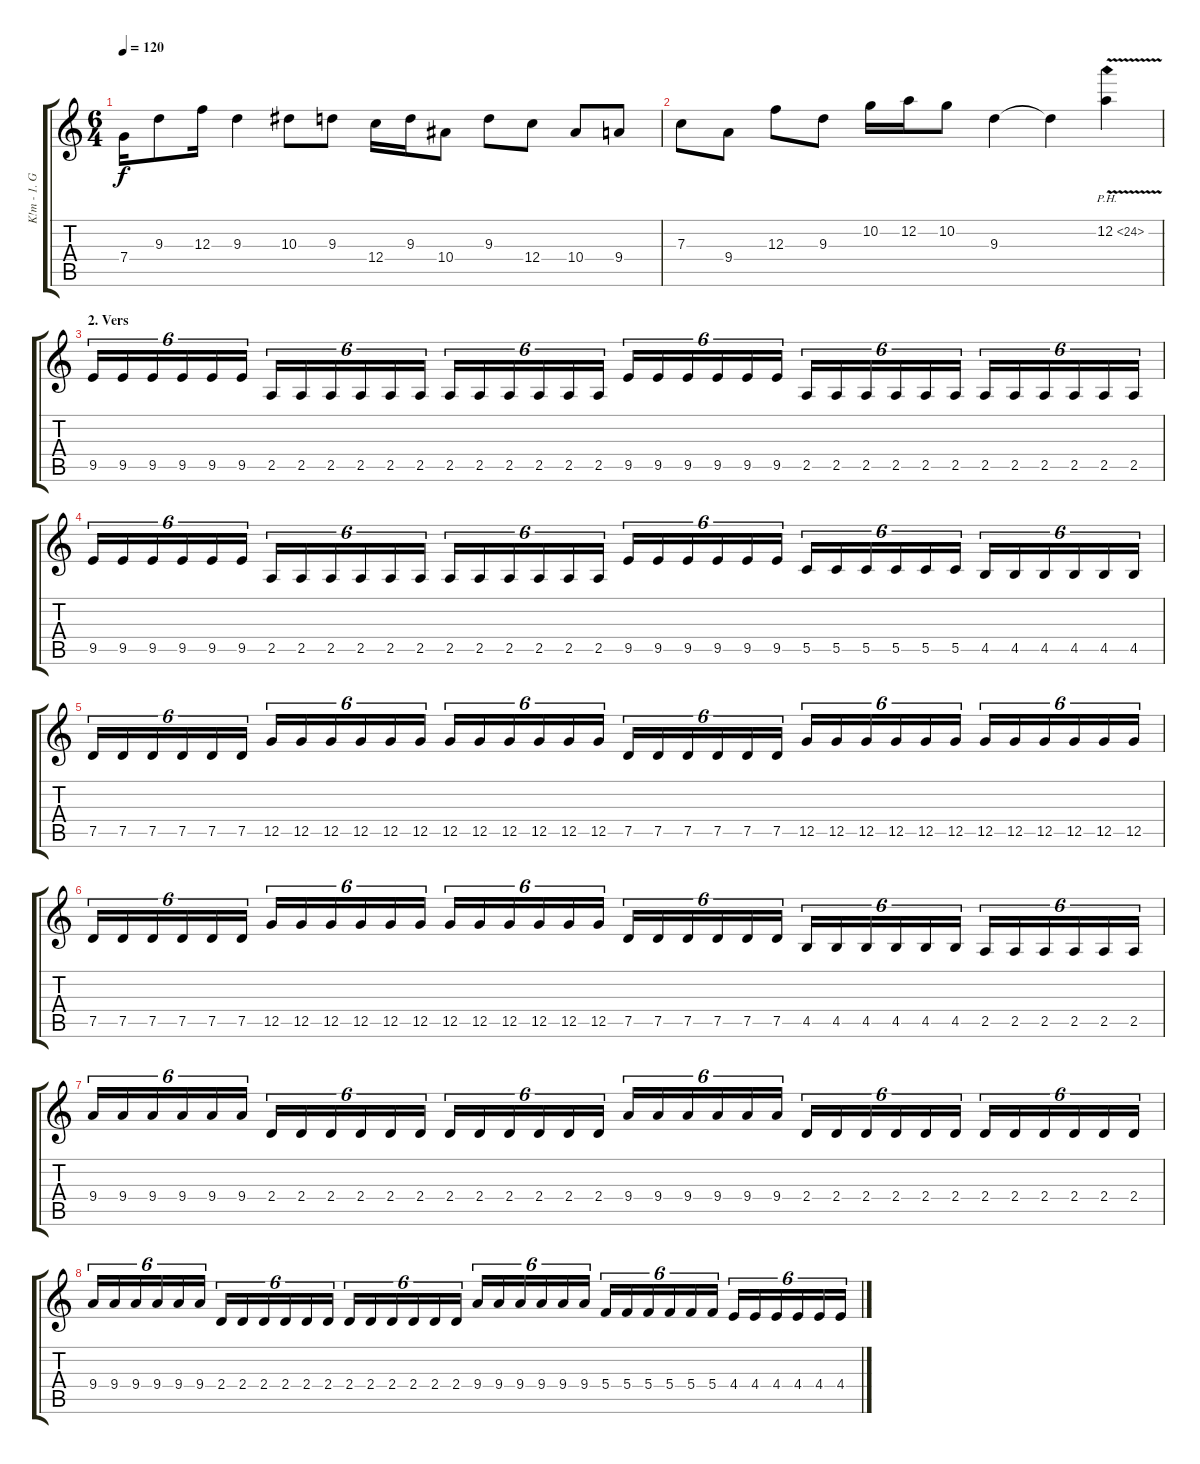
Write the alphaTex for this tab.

\track ("K!m - 1. Guitar" "K!m - 1. G") {instrument distortionguitar}
\staff {score tabs}
\tuning (D4 A3 F3 C3 G2 D2) {hide}
\ts (6 4)
\tempo 120
\clef g2
\ks c
7.4.16{dy f} 9.3.8 12.3.16 9.3.4 10.3.8 9.3.8 12.4.16 9.3.16 10.4.8 9.3.8 12.4.8 10.4.8 9.4.8 |
7.3.8 9.4.8 12.3.8 9.3.8 10.2.16 12.2.16 10.2.8 9.3.4 9.3{t}.4 12.2{ph 12 v}.4 |
\section ("" "2. Vers")
9.5.16{tu (6 4) volume 14 balance 0} 9.5.16{tu (6 4)} 9.5.16{tu (6 4)} 9.5.16{tu (6 4)} 9.5.16{tu (6 4)} 9.5.16{tu (6 4)} 2.5.16{tu (6 4)} 2.5.16{tu (6 4)} 2.5.16{tu (6 4)} 2.5.16{tu (6 4)} 2.5.16{tu (6 4)} 2.5.16{tu (6 4)} 2.5.16{tu (6 4)} 2.5.16{tu (6 4)} 2.5.16{tu (6 4)} 2.5.16{tu (6 4)} 2.5.16{tu (6 4)} 2.5.16{tu (6 4)} 9.5.16{tu (6 4)} 9.5.16{tu (6 4)} 9.5.16{tu (6 4)} 9.5.16{tu (6 4)} 9.5.16{tu (6 4)} 9.5.16{tu (6 4)} 2.5.16{tu (6 4)} 2.5.16{tu (6 4)} 2.5.16{tu (6 4)} 2.5.16{tu (6 4)} 2.5.16{tu (6 4)} 2.5.16{tu (6 4)} 2.5.16{tu (6 4)} 2.5.16{tu (6 4)} 2.5.16{tu (6 4)} 2.5.16{tu (6 4)} 2.5.16{tu (6 4)} 2.5.16{tu (6 4)} |
9.5.16{tu (6 4)} 9.5.16{tu (6 4)} 9.5.16{tu (6 4)} 9.5.16{tu (6 4)} 9.5.16{tu (6 4)} 9.5.16{tu (6 4)} 2.5.16{tu (6 4)} 2.5.16{tu (6 4)} 2.5.16{tu (6 4)} 2.5.16{tu (6 4)} 2.5.16{tu (6 4)} 2.5.16{tu (6 4)} 2.5.16{tu (6 4)} 2.5.16{tu (6 4)} 2.5.16{tu (6 4)} 2.5.16{tu (6 4)} 2.5.16{tu (6 4)} 2.5.16{tu (6 4)} 9.5.16{tu (6 4)} 9.5.16{tu (6 4)} 9.5.16{tu (6 4)} 9.5.16{tu (6 4)} 9.5.16{tu (6 4)} 9.5.16{tu (6 4)} 5.5.16{tu (6 4)} 5.5.16{tu (6 4)} 5.5.16{tu (6 4)} 5.5.16{tu (6 4)} 5.5.16{tu (6 4)} 5.5.16{tu (6 4)} 4.5.16{tu (6 4)} 4.5.16{tu (6 4)} 4.5.16{tu (6 4)} 4.5.16{tu (6 4)} 4.5.16{tu (6 4)} 4.5.16{tu (6 4)} |
7.5.16{tu (6 4)} 7.5.16{tu (6 4)} 7.5.16{tu (6 4)} 7.5.16{tu (6 4)} 7.5.16{tu (6 4)} 7.5.16{tu (6 4)} 12.5.16{tu (6 4)} 12.5.16{tu (6 4)} 12.5.16{tu (6 4)} 12.5.16{tu (6 4)} 12.5.16{tu (6 4)} 12.5.16{tu (6 4)} 12.5.16{tu (6 4)} 12.5.16{tu (6 4)} 12.5.16{tu (6 4)} 12.5.16{tu (6 4)} 12.5.16{tu (6 4)} 12.5.16{tu (6 4)} 7.5.16{tu (6 4)} 7.5.16{tu (6 4)} 7.5.16{tu (6 4)} 7.5.16{tu (6 4)} 7.5.16{tu (6 4)} 7.5.16{tu (6 4)} 12.5.16{tu (6 4)} 12.5.16{tu (6 4)} 12.5.16{tu (6 4)} 12.5.16{tu (6 4)} 12.5.16{tu (6 4)} 12.5.16{tu (6 4)} 12.5.16{tu (6 4)} 12.5.16{tu (6 4)} 12.5.16{tu (6 4)} 12.5.16{tu (6 4)} 12.5.16{tu (6 4)} 12.5.16{tu (6 4)} |
7.5.16{tu (6 4)} 7.5.16{tu (6 4)} 7.5.16{tu (6 4)} 7.5.16{tu (6 4)} 7.5.16{tu (6 4)} 7.5.16{tu (6 4)} 12.5.16{tu (6 4)} 12.5.16{tu (6 4)} 12.5.16{tu (6 4)} 12.5.16{tu (6 4)} 12.5.16{tu (6 4)} 12.5.16{tu (6 4)} 12.5.16{tu (6 4)} 12.5.16{tu (6 4)} 12.5.16{tu (6 4)} 12.5.16{tu (6 4)} 12.5.16{tu (6 4)} 12.5.16{tu (6 4)} 7.5.16{tu (6 4)} 7.5.16{tu (6 4)} 7.5.16{tu (6 4)} 7.5.16{tu (6 4)} 7.5.16{tu (6 4)} 7.5.16{tu (6 4)} 4.5.16{tu (6 4)} 4.5.16{tu (6 4)} 4.5.16{tu (6 4)} 4.5.16{tu (6 4)} 4.5.16{tu (6 4)} 4.5.16{tu (6 4)} 2.5.16{tu (6 4)} 2.5.16{tu (6 4)} 2.5.16{tu (6 4)} 2.5.16{tu (6 4)} 2.5.16{tu (6 4)} 2.5.16{tu (6 4)} |
9.4.16{tu (6 4) volume 14 balance 0} 9.4.16{tu (6 4)} 9.4.16{tu (6 4)} 9.4.16{tu (6 4)} 9.4.16{tu (6 4)} 9.4.16{tu (6 4)} 2.4.16{tu (6 4)} 2.4.16{tu (6 4)} 2.4.16{tu (6 4)} 2.4.16{tu (6 4)} 2.4.16{tu (6 4)} 2.4.16{tu (6 4)} 2.4.16{tu (6 4)} 2.4.16{tu (6 4)} 2.4.16{tu (6 4)} 2.4.16{tu (6 4)} 2.4.16{tu (6 4)} 2.4.16{tu (6 4)} 9.4.16{tu (6 4)} 9.4.16{tu (6 4)} 9.4.16{tu (6 4)} 9.4.16{tu (6 4)} 9.4.16{tu (6 4)} 9.4.16{tu (6 4)} 2.4.16{tu (6 4)} 2.4.16{tu (6 4)} 2.4.16{tu (6 4)} 2.4.16{tu (6 4)} 2.4.16{tu (6 4)} 2.4.16{tu (6 4)} 2.4.16{tu (6 4)} 2.4.16{tu (6 4)} 2.4.16{tu (6 4)} 2.4.16{tu (6 4)} 2.4.16{tu (6 4)} 2.4.16{tu (6 4)} |
9.4.16{tu (6 4)} 9.4.16{tu (6 4)} 9.4.16{tu (6 4)} 9.4.16{tu (6 4)} 9.4.16{tu (6 4)} 9.4.16{tu (6 4)} 2.4.16{tu (6 4)} 2.4.16{tu (6 4)} 2.4.16{tu (6 4)} 2.4.16{tu (6 4)} 2.4.16{tu (6 4)} 2.4.16{tu (6 4)} 2.4.16{tu (6 4)} 2.4.16{tu (6 4)} 2.4.16{tu (6 4)} 2.4.16{tu (6 4)} 2.4.16{tu (6 4)} 2.4.16{tu (6 4)} 9.4.16{tu (6 4)} 9.4.16{tu (6 4)} 9.4.16{tu (6 4)} 9.4.16{tu (6 4)} 9.4.16{tu (6 4)} 9.4.16{tu (6 4)} 5.4.16{tu (6 4)} 5.4.16{tu (6 4)} 5.4.16{tu (6 4)} 5.4.16{tu (6 4)} 5.4.16{tu (6 4)} 5.4.16{tu (6 4)} 4.4.16{tu (6 4)} 4.4.16{tu (6 4)} 4.4.16{tu (6 4)} 4.4.16{tu (6 4)} 4.4.16{tu (6 4)} 4.4.16{tu (6 4)}
